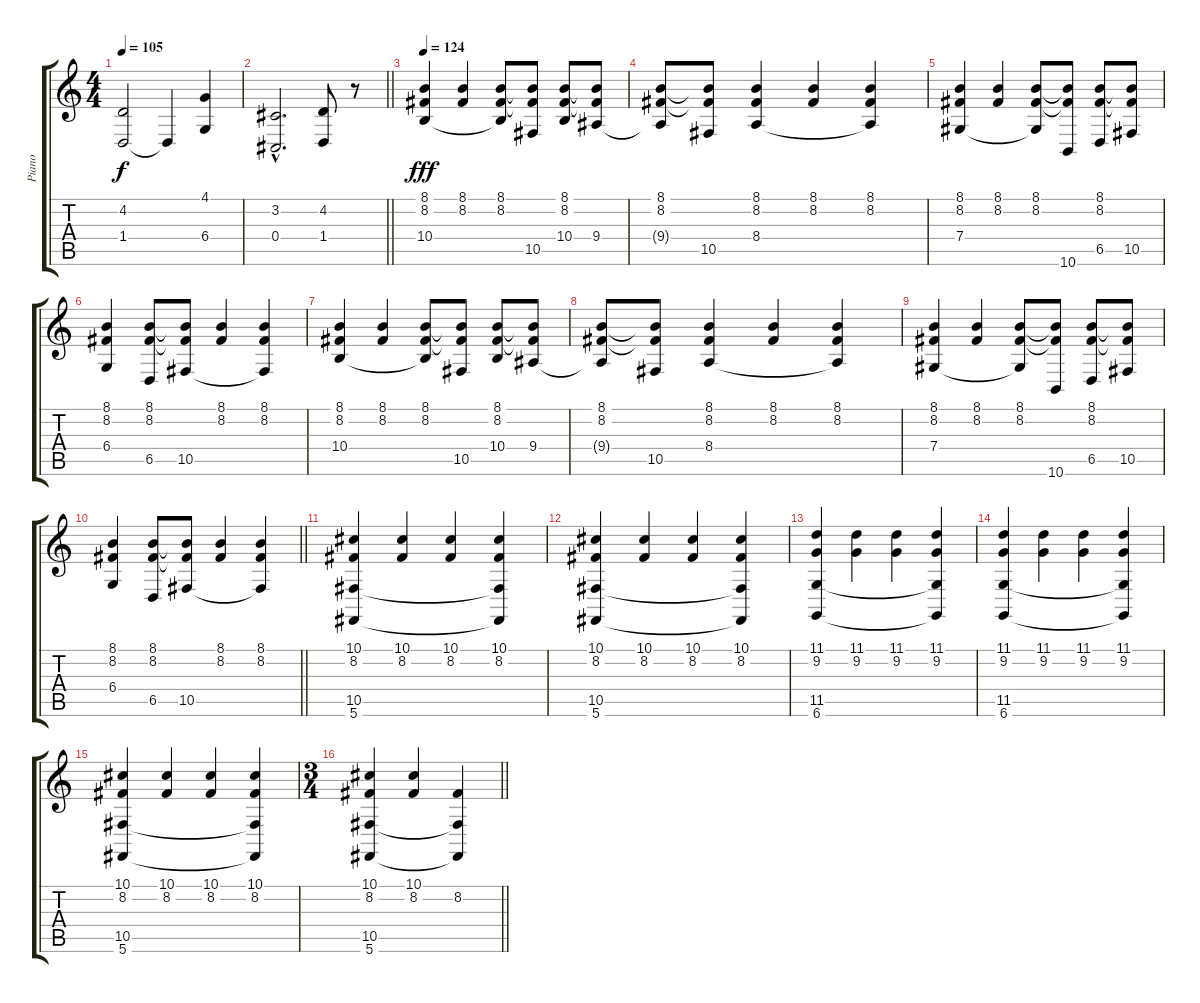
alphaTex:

\track ("Piano" "Piano") {instrument acousticgrandpiano}
\staff {score tabs}
\tuning (Eb4 Bb3 Gb3 Db3 Ab2 Db2) {hide}
\ts (4 4)
\tempo 105
\clef g2
\ks c
(4.2 1.4).2{dy f} 1.4{t}.4 (4.1 6.4).4 |
\barLineRight lightlight
(3.2{hac} 0.4{hac}).2{d} (4.2 1.4).8 r.8 |
\tempo 124
(8.1 8.2 10.4).4{dy fff volume 8} (8.1 8.2).4 (8.1 8.2 10.4{t}).8 (8.1{t} 8.2{t} 10.5).8 (8.1 8.2 10.4).8 (8.1{t} 8.2{t} 9.4).8 |
(8.1 8.2 9.4{t}).8 (8.1{t} 8.2{t} 10.5).8 (8.1 8.2 8.4).4 (8.1 8.2).4 (8.1 8.2 8.4{t}).4 |
(8.1 8.2 7.4).4 (8.1 8.2).4 (8.1 8.2 7.4{t}).8 (8.1{t} 8.2{t} 10.6).8 (8.1 8.2 6.5).8 (8.1{t} 8.2{t} 10.5).8 |
(8.1 8.2 6.4).4 (8.1 8.2 6.5).8 (8.1{t} 8.2{t} 10.5).8 (8.1 8.2).4 (8.1 8.2 10.5{t}).4 |
(8.1 8.2 10.4).4 (8.1 8.2).4 (8.1 8.2 10.4{t}).8 (8.1{t} 8.2{t} 10.5).8 (8.1 8.2 10.4).8 (8.1{t} 8.2{t} 9.4).8 |
(8.1 8.2 9.4{t}).8 (8.1{t} 8.2{t} 10.5).8 (8.1 8.2 8.4).4 (8.1 8.2).4 (8.1 8.2 8.4{t}).4 |
(8.1 8.2 7.4).4 (8.1 8.2).4 (8.1 8.2 7.4{t}).8 (8.1{t} 8.2{t} 10.6).8 (8.1 8.2 6.5).8 (8.1{t} 8.2{t} 10.5).8 |
\barLineRight lightlight
(8.1 8.2 6.4).4 (8.1 8.2 6.5).8 (8.1{t} 8.2{t} 10.5).8 (8.1 8.2).4 (8.1 8.2 10.5{t}).4 |
(10.1 8.2 10.5 5.6).4 (10.1 8.2).4 (10.1 8.2).4 (10.1 8.2 10.5{t} 5.6{t}).4 |
(10.1 8.2 10.5 5.6).4 (10.1 8.2).4 (10.1 8.2).4 (10.1 8.2 10.5{t} 5.6{t}).4 |
(11.1 9.2 11.5 6.6).4 (11.1 9.2).4 (11.1 9.2).4 (11.1 9.2 11.5{t} 6.6{t}).4 |
(11.1 9.2 11.5 6.6).4 (11.1 9.2).4 (11.1 9.2).4 (11.1 9.2 11.5{t} 6.6{t}).4 |
(10.1 8.2 10.5 5.6).4 (10.1 8.2).4 (10.1 8.2).4 (10.1 8.2 10.5{t} 5.6{t}).4 |
\ts (3 4)
\barLineRight lightlight
(10.1 8.2 10.5 5.6).4 (10.1 8.2).4 (8.2 10.5{t} 5.6{t}).4
